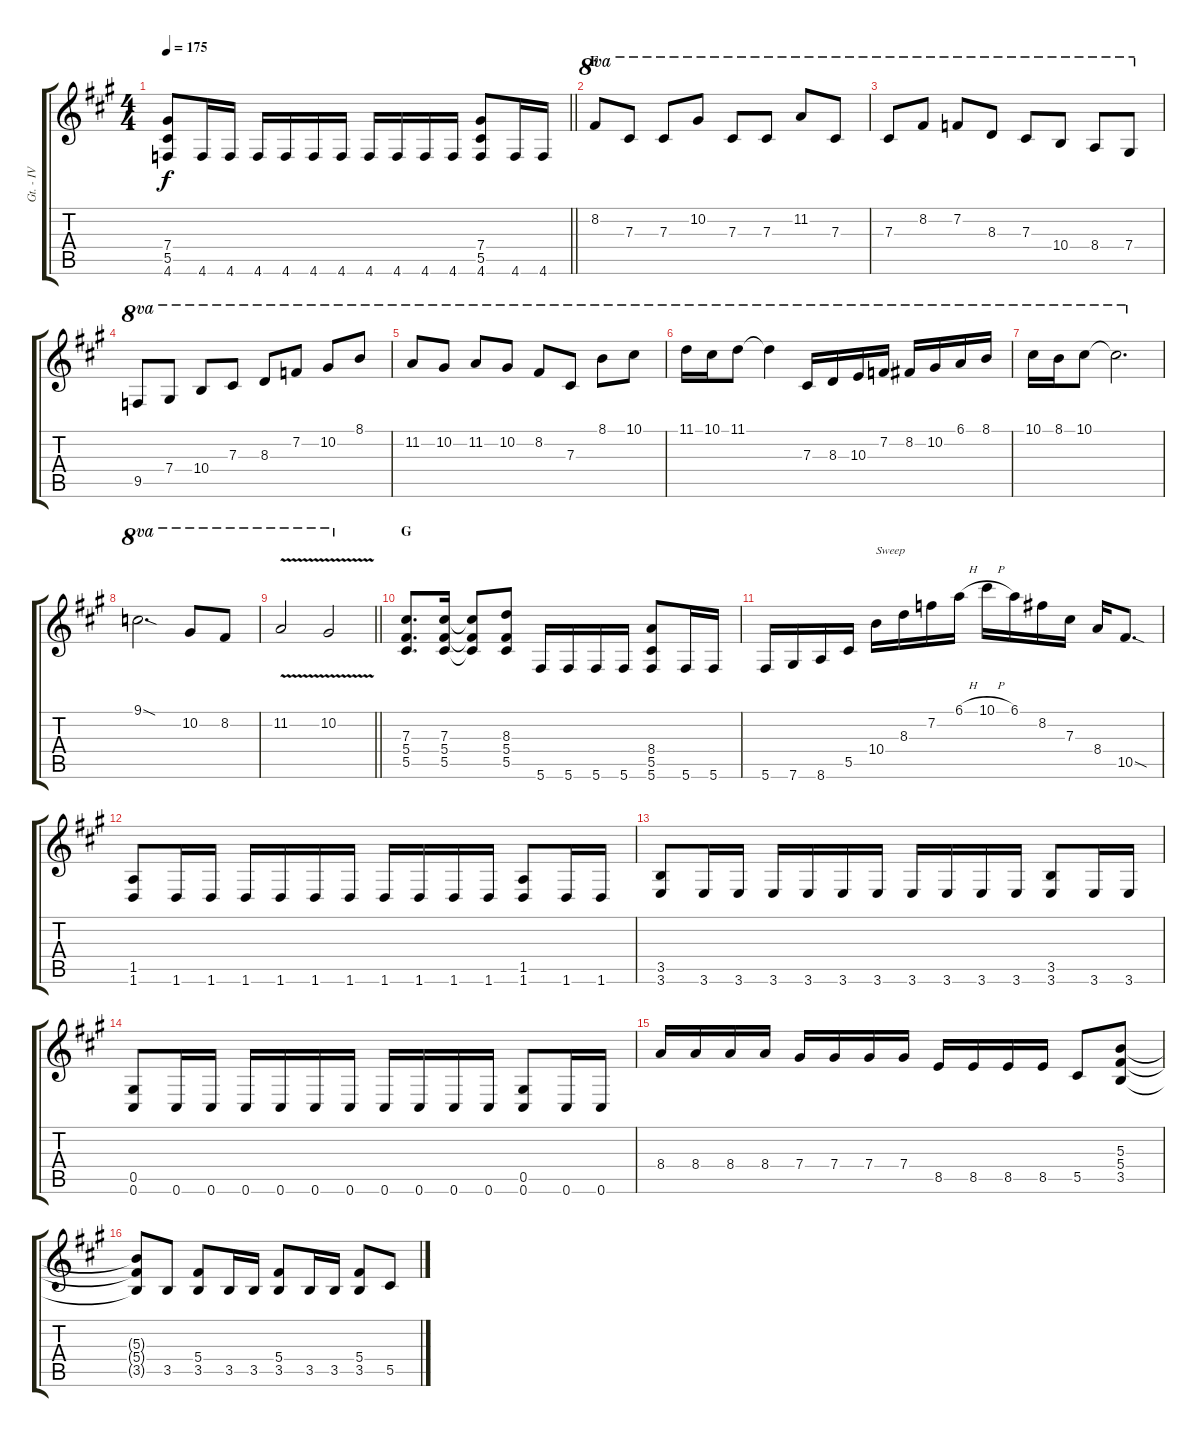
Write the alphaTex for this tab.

\track ("Gt. - IV" "Gt. - IV") {instrument distortionguitar}
\staff {score tabs}
\tuning (Eb4 Bb3 Gb3 Db3 Ab2 Db2) {hide}
\ts (4 4)
\tempo 175
\clef g2
\barLineRight lightlight
\ks f#minor
(7.4 5.5 4.6).8{dy f} 4.6.16 4.6.16 4.6.16 4.6.16 4.6.16 4.6.16 4.6.16 4.6.16 4.6.16 4.6.16 (7.4 5.5 4.6).8 4.6.16 4.6.16 |
\section ("" "F")
8.2.8{ot 8va} 7.3.8{ot 8va} 7.3.8{ot 8va} 10.2.8{ot 8va} 7.3.8{ot 8va} 7.3.8{ot 8va} 11.2.8{ot 8va} 7.3.8{ot 8va} |
7.3.8{ot 8va} 8.2.8{ot 8va} 7.2.8{ot 8va} 8.3.8{ot 8va} 7.3.8{ot 8va} 10.4.8{ot 8va} 8.4.8{ot 8va} 7.4.8{ot 8va} |
9.5.8{ot 8va} 7.4.8{ot 8va} 10.4.8{ot 8va} 7.3.8{ot 8va} 8.3.8{ot 8va} 7.2.8{ot 8va} 10.2.8{ot 8va} 8.1.8{ot 8va} |
11.2.8{ot 8va} 10.2.8{ot 8va} 11.2.8{ot 8va} 10.2.8{ot 8va} 8.2.8{ot 8va} 7.3.8{ot 8va} 8.1.8{ot 8va} 10.1.8{ot 8va} |
11.1.16{ot 8va} 10.1.16{ot 8va} 11.1.8{ot 8va} 11.1{t}.4{ot 8va} 7.3.16{ot 8va} 8.3.16{ot 8va} 10.3.16{ot 8va} 7.2.16{ot 8va} 8.2.16{ot 8va} 10.2.16{ot 8va} 6.1.16{ot 8va} 8.1.16{ot 8va} |
10.1.16{ot 8va} 8.1.16{ot 8va} 10.1.8{ot 8va} 10.1{t}.2{d ot 8va} |
9.1{sod}.2{d ot 8va} 10.2.8{ot 8va} 8.2.8{ot 8va} |
\barLineRight lightlight
11.2{v}.2{ot 8va} 10.2{v}.2{ot 8va} |
\section ("" "G")
(7.3 5.4 5.5).8{d} (7.3 5.4 5.5).16 (7.3{t} 5.4{t} 5.5{t}).8 (8.3 5.4 5.5).8 5.6.16 5.6.16 5.6.16 5.6.16 (8.4 5.5 5.6).8 5.6.16 5.6.16 |
5.6.16 7.6.16 8.6.16 5.5.16 10.4.16{txt "Sweep"} 8.3.16 7.2.16 6.1{h}.16 10.1{h}.16 6.1.16 8.2.16 7.3.16 8.4.16 10.5{sod}.8{d} |
(1.5 1.6).8 1.6.16 1.6.16 1.6.16 1.6.16 1.6.16 1.6.16 1.6.16 1.6.16 1.6.16 1.6.16 (1.5 1.6).8 1.6.16 1.6.16 |
(3.5 3.6).8 3.6.16 3.6.16 3.6.16 3.6.16 3.6.16 3.6.16 3.6.16 3.6.16 3.6.16 3.6.16 (3.5 3.6).8 3.6.16 3.6.16 |
(0.5 0.6).8 0.6.16 0.6.16 0.6.16 0.6.16 0.6.16 0.6.16 0.6.16 0.6.16 0.6.16 0.6.16 (0.5 0.6).8 0.6.16 0.6.16 |
8.4.16 8.4.16 8.4.16 8.4.16 7.4.16 7.4.16 7.4.16 7.4.16 8.5.16 8.5.16 8.5.16 8.5.16 5.5.8 (5.3 5.4 3.5).8 |
(5.3{t} 5.4{t} 3.5{t}).8 3.5.8 (5.4 3.5).8 3.5.16 3.5.16 (5.4 3.5).8 3.5.16 3.5.16 (5.4 3.5).8 5.5.8
